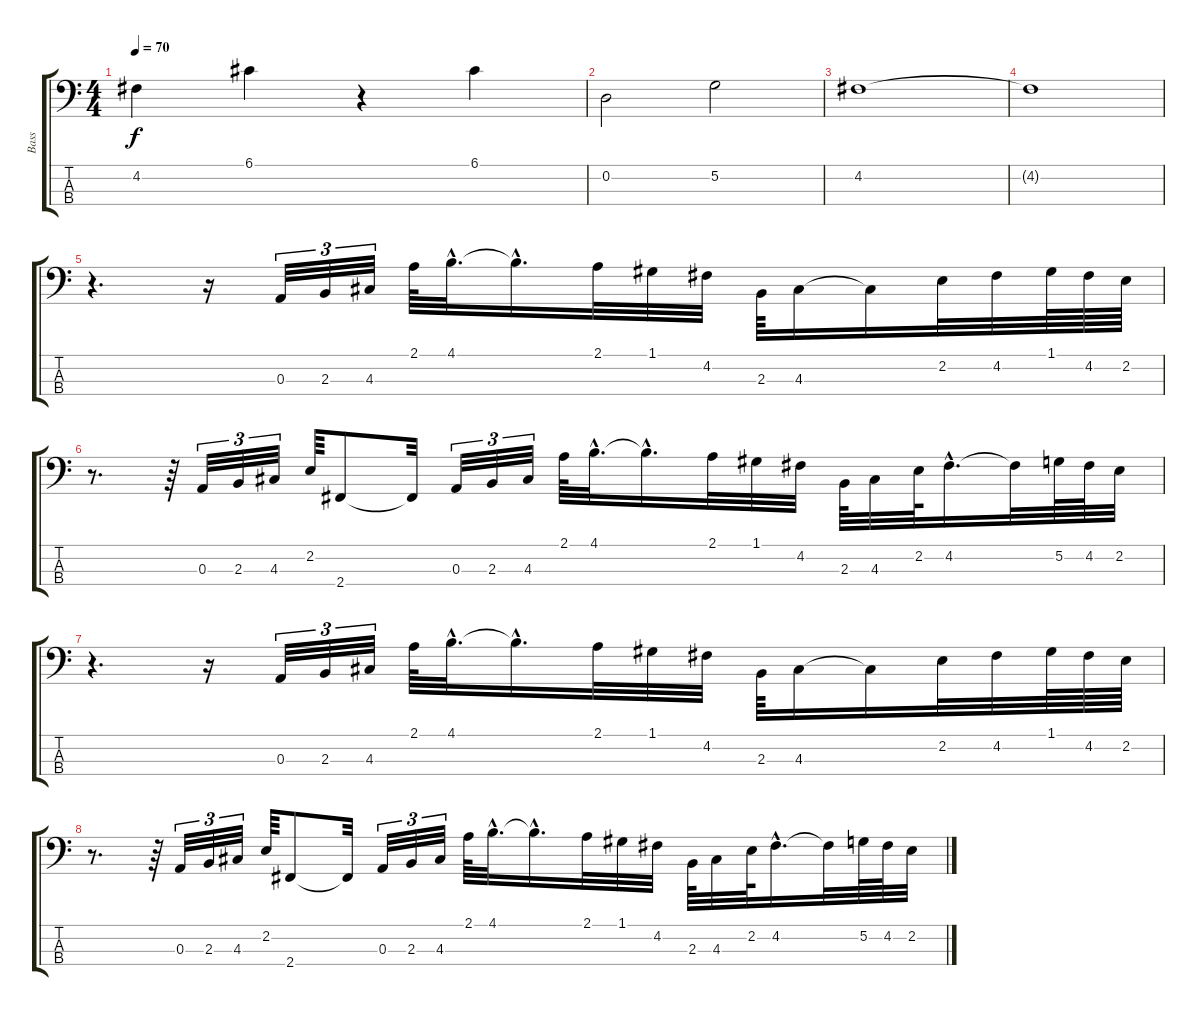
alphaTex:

\track ("Bass" "Bass") {instrument electricbassfinger}
\staff {score tabs}
\tuning (G2 D2 A1 E1) {hide}
\ts (4 4)
\tempo 70
\clef f4
\ks c
4.2.4{dy f} 6.1.4 r.4 6.1.4 |
0.2.2 5.2.2 |
4.2.1 |
4.2{t}.1 |
r.4{d} r.16 0.3.32{tu (3 2)} 2.3.32{tu (3 2)} 4.3.32{tu (3 2)} 2.1.64 4.1{hac}.32{d} 4.1{hac t}.16{d} 2.1.32 1.1.32 4.2.32 2.3.64 4.3.16 4.3{t}.16 2.2.32 4.2.32 1.1.64 4.2.64 2.2.64 |
r.8{d} r.64 0.3.32{tu (3 2)} 2.3.32{tu (3 2)} 4.3.32{tu (3 2)} 2.2.64 2.4.8 2.4{t}.32 0.3.32{tu (3 2)} 2.3.32{tu (3 2)} 4.3.32{tu (3 2)} 2.1.64 4.1{hac}.32{d} 4.1{hac t}.16{d} 2.1.32 1.1.32 4.2.32 2.3.64 4.3.32 2.2.64 4.2{hac}.16{d} 4.2{t}.32 5.2.64 4.2.64 2.2.32 |
r.4{d} r.16 0.3.32{tu (3 2)} 2.3.32{tu (3 2)} 4.3.32{tu (3 2)} 2.1.64 4.1{hac}.32{d} 4.1{hac t}.16{d} 2.1.32 1.1.32 4.2.32 2.3.64 4.3.16 4.3{t}.16 2.2.32 4.2.32 1.1.64 4.2.64 2.2.64 |
r.8{d} r.64 0.3.32{tu (3 2)} 2.3.32{tu (3 2)} 4.3.32{tu (3 2)} 2.2.64 2.4.8 2.4{t}.32 0.3.32{tu (3 2)} 2.3.32{tu (3 2)} 4.3.32{tu (3 2)} 2.1.64 4.1{hac}.32{d} 4.1{hac t}.16{d} 2.1.32 1.1.32 4.2.32 2.3.64 4.3.32 2.2.64 4.2{hac}.16{d} 4.2{t}.32 5.2.64 4.2.64 2.2.32
